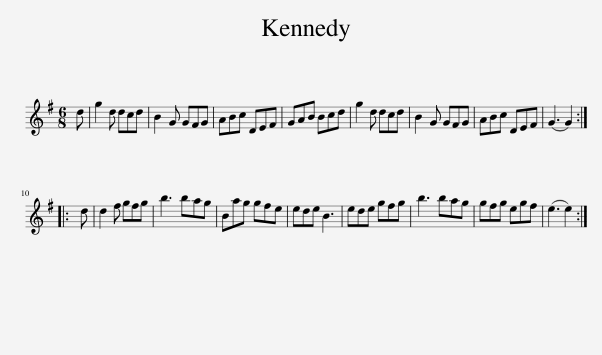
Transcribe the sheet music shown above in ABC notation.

X:1
L:1/8
M:6/8
I:linebreak $
K:G
V:1 treble
V:1
 d | g2 d dcd | B2 G GFG | ABc DEF | GAB Bcd | %5
 g2 d dcd | B2 G GFG | ABc DEF | (G3 G2) ::$ d | %10
 d2 f gfg | b3 bag | Bag gfe | ede B3 | ede gfg | %15
 b3 bag | gfg egf | (e3 e2) :| %18
